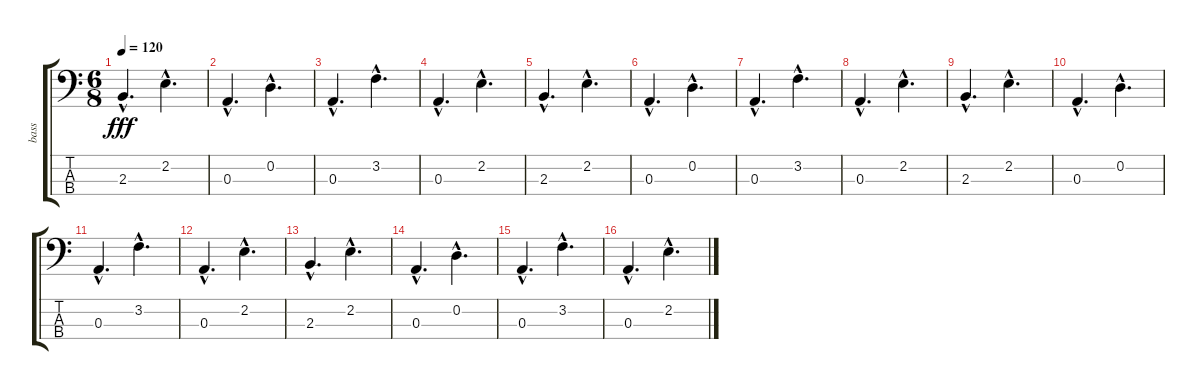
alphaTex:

\track ("bass" "bass") {instrument electricbassfinger}
\staff {score tabs}
\tuning (G2 D2 A1 D1) {hide}
\ts (6 8)
\tempo 120
\clef f4
\ks c
2.3{hac}.4{d dy fff} 2.2{hac}.4{d} |
0.3{hac}.4{d} 0.2{hac}.4{d} |
0.3{hac}.4{d} 3.2{hac}.4{d} |
0.3{hac}.4{d} 2.2{hac}.4{d} |
2.3{hac}.4{d} 2.2{hac}.4{d} |
0.3{hac}.4{d} 0.2{hac}.4{d} |
0.3{hac}.4{d} 3.2{hac}.4{d} |
0.3{hac}.4{d} 2.2{hac}.4{d} |
2.3{hac}.4{d} 2.2{hac}.4{d} |
0.3{hac}.4{d} 0.2{hac}.4{d} |
0.3{hac}.4{d} 3.2{hac}.4{d} |
0.3{hac}.4{d} 2.2{hac}.4{d} |
2.3{hac}.4{d} 2.2{hac}.4{d} |
0.3{hac}.4{d} 0.2{hac}.4{d} |
0.3{hac}.4{d} 3.2{hac}.4{d} |
0.3{hac}.4{d} 2.2{hac}.4{d}
